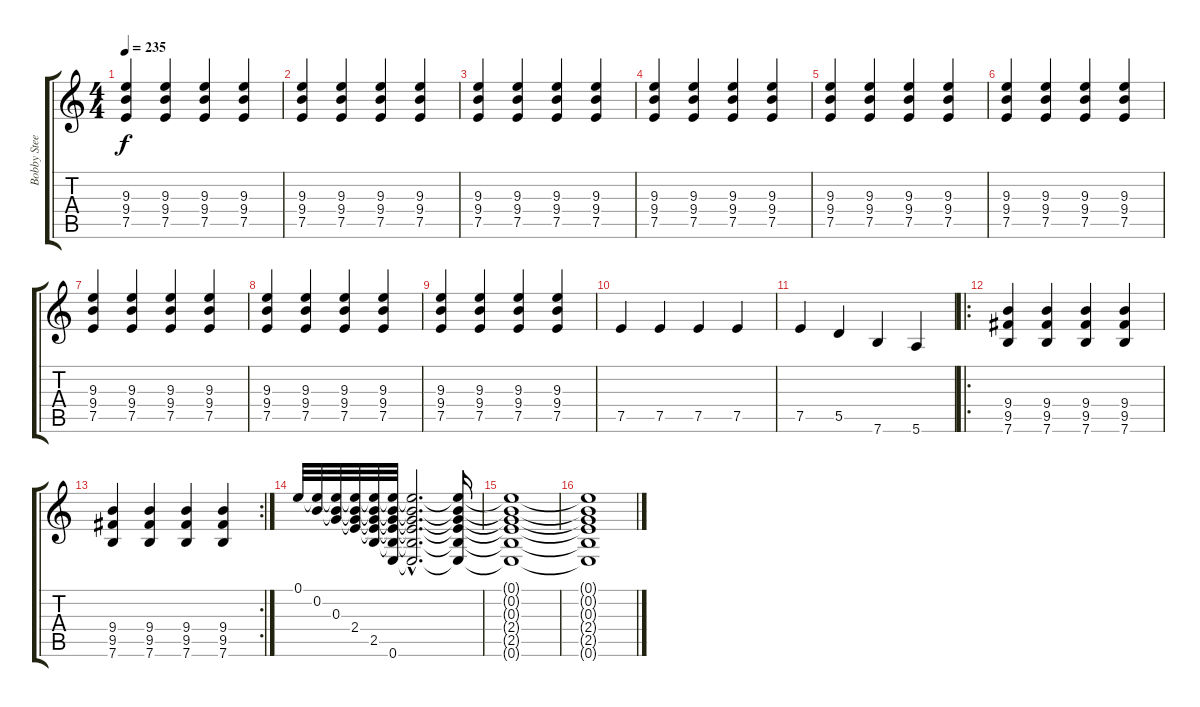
\track ("Bobby Steele" "Bobby Stee") {instrument distortionguitar}
\staff {score tabs}
\tuning (E4 B3 G3 D3 A2 E2) {hide}
\ts (4 4)
\tempo 235
\clef g2
\ks c
(9.3 9.4 7.5).4{dy f} (9.3 9.4 7.5).4 (9.3 9.4 7.5).4 (9.3 9.4 7.5).4 |
(9.3 9.4 7.5).4 (9.3 9.4 7.5).4 (9.3 9.4 7.5).4 (9.3 9.4 7.5).4 |
(9.3 9.4 7.5).4 (9.3 9.4 7.5).4 (9.3 9.4 7.5).4 (9.3 9.4 7.5).4 |
(9.3 9.4 7.5).4 (9.3 9.4 7.5).4 (9.3 9.4 7.5).4 (9.3 9.4 7.5).4 |
(9.3 9.4 7.5).4 (9.3 9.4 7.5).4 (9.3 9.4 7.5).4 (9.3 9.4 7.5).4 |
(9.3 9.4 7.5).4 (9.3 9.4 7.5).4 (9.3 9.4 7.5).4 (9.3 9.4 7.5).4 |
(9.3 9.4 7.5).4 (9.3 9.4 7.5).4 (9.3 9.4 7.5).4 (9.3 9.4 7.5).4 |
(9.3 9.4 7.5).4 (9.3 9.4 7.5).4 (9.3 9.4 7.5).4 (9.3 9.4 7.5).4 |
(9.3 9.4 7.5).4 (9.3 9.4 7.5).4 (9.3 9.4 7.5).4 (9.3 9.4 7.5).4 |
7.5.4 7.5.4 7.5.4 7.5.4 |
7.5.4 5.5.4 7.6.4 5.6.4 |
\ro
(9.4 9.5 7.6).4 (9.4 9.5 7.6).4 (9.4 9.5 7.6).4 (9.4 9.5 7.6).4 |
\rc 2
(9.4 9.5 7.6).4 (9.4 9.5 7.6).4 (9.4 9.5 7.6).4 (9.4 9.5 7.6).4 |
0.1.32 (0.1{t} 0.2).32 (0.1{t} 0.2{t} 0.3).32 (0.1{t} 0.2{t} 0.3{t} 2.4).32 (0.1{t} 0.2{t} 0.3{t} 2.4{t} 2.5).32 (0.1{t} 0.2{t} 0.3{t} 2.4{t} 2.5{t} 0.6).32 (0.1{hac t} 0.2{hac t} 0.3{hac t} 2.4{hac t} 2.5{hac t} 0.6{hac t}).2{d} (0.1{t} 0.2{t} 0.3{t} 2.4{t} 2.5{t} 0.6{t}).16 |
(0.1{t} 0.2{t} 0.3{t} 2.4{t} 2.5{t} 0.6{t}).1 |
(0.1{t} 0.2{t} 0.3{t} 2.4{t} 2.5{t} 0.6{t}).1
